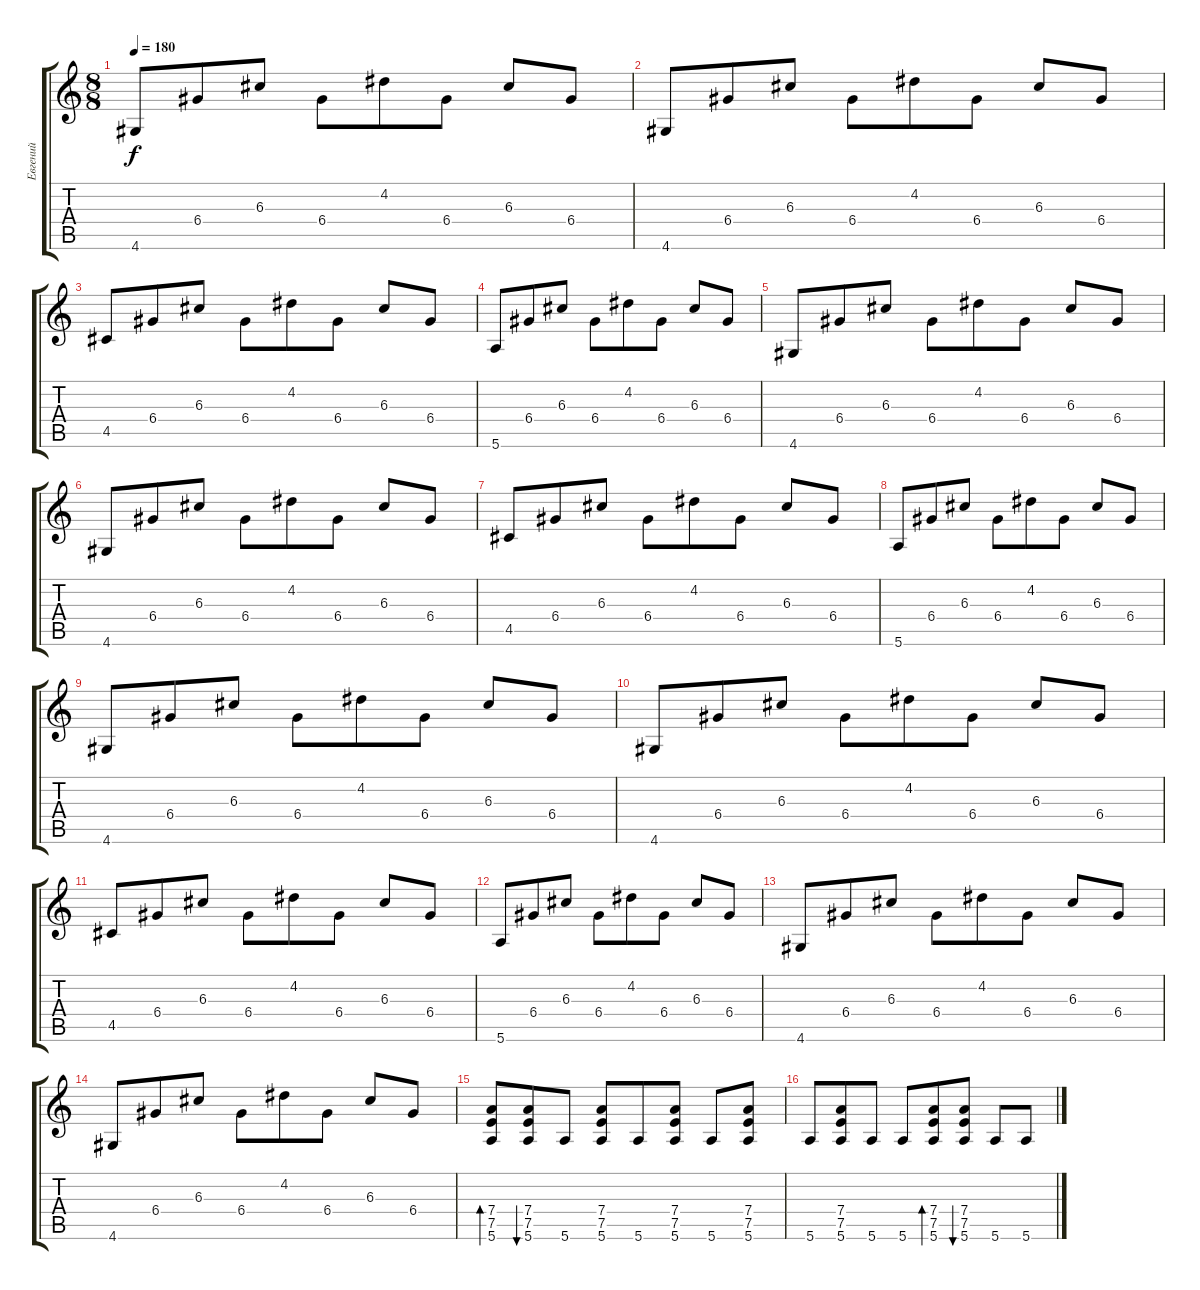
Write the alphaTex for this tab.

\track ("Евгений" "Евгений") {instrument distortionguitar}
\staff {score tabs}
\tuning (E4 B3 G3 D3 A2 E2) {hide}
\ts (8 8)
\tempo 180
\clef g2
\ks c
4.6.8{dy f} 6.4.8 6.3.8 6.4.8 4.2.8 6.4.8 6.3.8 6.4.8 |
4.6.8 6.4.8 6.3.8 6.4.8 4.2.8 6.4.8 6.3.8 6.4.8 |
4.5.8 6.4.8 6.3.8 6.4.8 4.2.8 6.4.8 6.3.8 6.4.8 |
5.6.8 6.4.8 6.3.8 6.4.8 4.2.8 6.4.8 6.3.8 6.4.8 |
4.6.8 6.4.8 6.3.8 6.4.8 4.2.8 6.4.8 6.3.8 6.4.8 |
4.6.8 6.4.8 6.3.8 6.4.8 4.2.8 6.4.8 6.3.8 6.4.8 |
4.5.8 6.4.8 6.3.8 6.4.8 4.2.8 6.4.8 6.3.8 6.4.8 |
5.6.8 6.4.8 6.3.8 6.4.8 4.2.8 6.4.8 6.3.8 6.4.8 |
4.6.8 6.4.8 6.3.8 6.4.8 4.2.8 6.4.8 6.3.8 6.4.8 |
4.6.8 6.4.8 6.3.8 6.4.8 4.2.8 6.4.8 6.3.8 6.4.8 |
4.5.8 6.4.8 6.3.8 6.4.8 4.2.8 6.4.8 6.3.8 6.4.8 |
5.6.8 6.4.8 6.3.8 6.4.8 4.2.8 6.4.8 6.3.8 6.4.8 |
4.6.8 6.4.8 6.3.8 6.4.8 4.2.8 6.4.8 6.3.8 6.4.8 |
4.6.8 6.4.8 6.3.8 6.4.8 4.2.8 6.4.8 6.3.8 6.4.8 |
(7.4 7.5 5.6).8{bd 120} (7.4 7.5 5.6).8{bu 120} 5.6.8 (7.4 7.5 5.6).8 5.6.8 (7.4 7.5 5.6).8 5.6.8 (7.4 7.5 5.6).8 |
5.6.8 (7.4 7.5 5.6).8 5.6.8 5.6.8 (7.4 7.5 5.6).8{bd 120} (7.4 7.5 5.6).8{bu 120} 5.6.8 5.6.8
